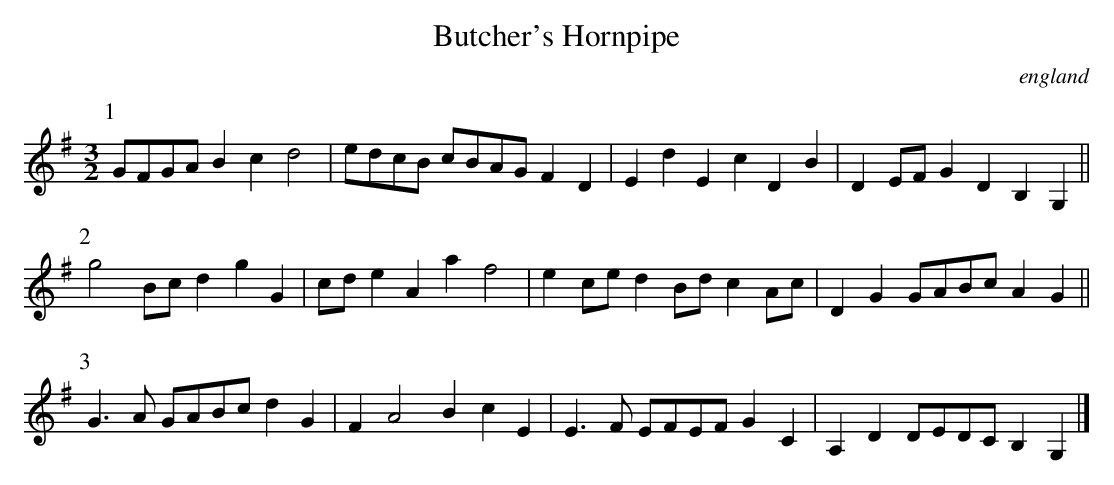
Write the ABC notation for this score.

X:1
T:Butcher's Hornpipe
O:england
M:3/2
L:1/8
K:G
P:1
GFGA B2 c2 d4    | edcB  cBAG F2 D2| E2 d2 E2 c2 D2 B2 |D2  EF G2 D2 B,2 G,2||
P:2
g4   Bc d2 g2 G2 | cd e2 A2 a2 f4  | e2 ce d2 Bd c2 Ac |D2  G2 GABc  A2 G2  ||
P:3
G3 A GABc  d2 G2 | F2 A4 B2 c2 E2  | E3 F  EFEF  G2 C2 |A,2 D2 DEDC  B,2 G,2|]
